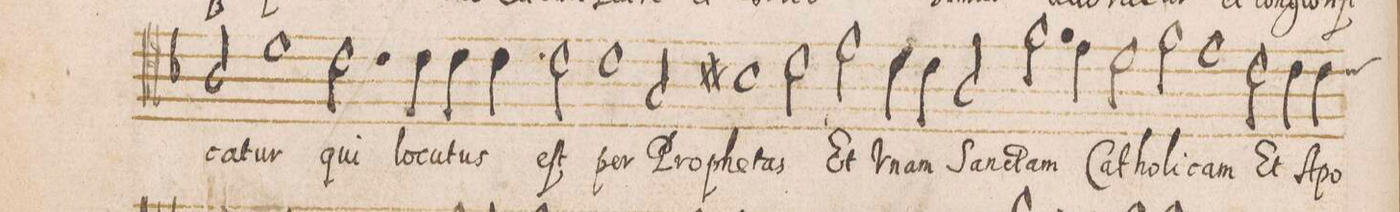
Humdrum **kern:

**kern	**text
*I"ALTVS	*
*clefC4	*
*k[b-]	*
*met(C|)	*
*M2/1	*
2A/	-ca-
1d\	-tur
=150-	=150-
2.c\	qui
4c\	lo-
4c\	-cu-
4c\	-tus
=151-	=151-
2c\	eſt
1c	per
2G/	Pro-
=152-	=152-
1Bn	-phe-
2c,\	-tas
2e\	Et
=153-	=153-
4d\	V-
4c\	-nam
2A/	San-
2.f\	-ctam
4e\	Ca-
=154-	=154-
2d\	-tho-
2f\	-li-
1e	-cam
=155-	=155-
2c\	Et
4c\	A-
*custos:c	*
4c\	-po-
*-	*-
